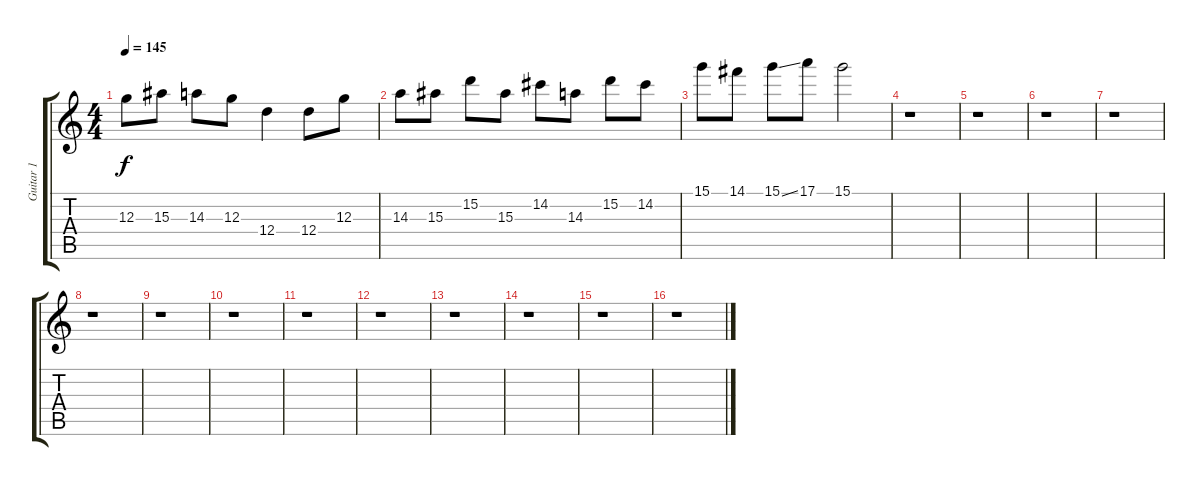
\track ("Guitar 1" "Guitar 1") {instrument electricguitarclean}
\staff {score tabs}
\tuning (E4 B3 G3 D3 A2 E2) {hide}
\ts (4 4)
\tempo 145
\clef g2
\ks c
12.3.8{dy f balance 0} 15.3.8 14.3.8{balance 16} 12.3.8 12.4.4{balance 0} 12.4.8{balance 16} 12.3.8 |
14.3.8{balance 0} 15.3.8 15.2.8{balance 16} 15.3.8 14.2.8{balance 0} 14.3.8 15.2.8{balance 16} 14.2.8 |
15.1.8{balance 0} 14.1.8 15.1{ss}.8{balance 16} 17.1.8 15.1.2{balance 8} |
r.1 |
r.1 |
r.1 |
r.1 |
r.1 |
r.1 |
r.1 |
r.1 |
r.1 |
r.1 |
r.1 |
r.1 |
r.1
